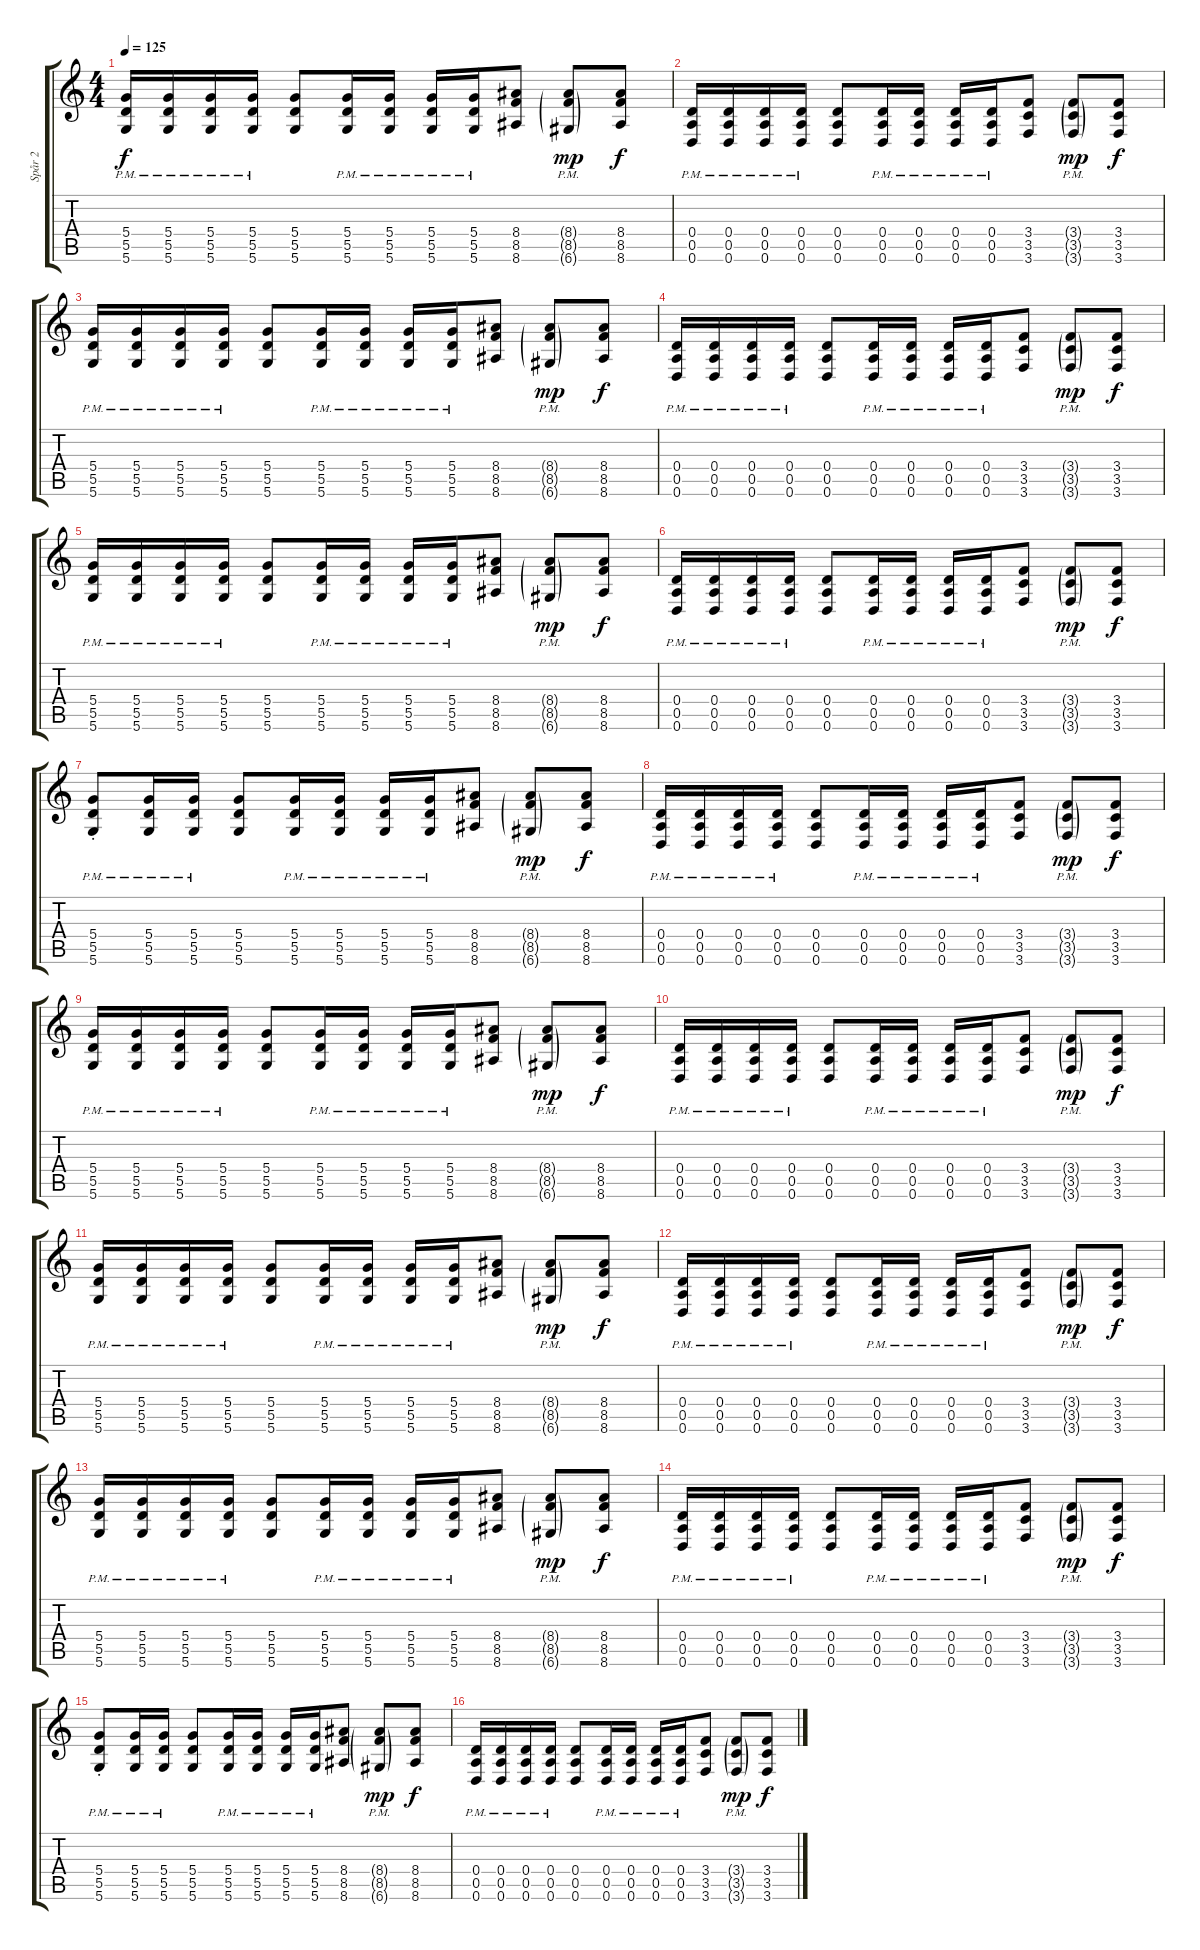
\track ("Spår 2" "Spår 2") {instrument overdrivenguitar}
\staff {score tabs}
\tuning (E4 B3 G3 D3 A2 D2) {hide}
\ts (4 4)
\tempo 125
\clef g2
\ks c
(5.4{pm} 5.5{pm} 5.6{pm}).16{dy f} (5.4{pm} 5.5{pm} 5.6{pm}).16 (5.4{pm} 5.5{pm} 5.6{pm}).16 (5.4{pm} 5.5{pm} 5.6{pm}).16 (5.4 5.5 5.6).8 (5.4{pm} 5.5{pm} 5.6{pm}).16 (5.4{pm} 5.5{pm} 5.6{pm}).16 (5.4{pm} 5.5{pm} 5.6{pm}).16 (5.4{pm} 5.5{pm} 5.6{pm}).16 (8.4 8.5 8.6).8 (8.4{g pm} 8.5{g pm} 6.6{g pm}).8{dy mp} (8.4 8.5 8.6).8{dy f} |
(0.4{pm} 0.5{pm} 0.6{pm}).16 (0.4{pm} 0.5{pm} 0.6{pm}).16 (0.4{pm} 0.5{pm} 0.6{pm}).16 (0.4{pm} 0.5{pm} 0.6{pm}).16 (0.4 0.5 0.6).8 (0.4{pm} 0.5{pm} 0.6{pm}).16 (0.4{pm} 0.5{pm} 0.6{pm}).16 (0.4{pm} 0.5{pm} 0.6{pm}).16 (0.4{pm} 0.5{pm} 0.6{pm}).16 (3.4 3.5 3.6).8 (3.4{g pm} 3.5{g pm} 3.6{g pm}).8{dy mp} (3.4 3.5 3.6).8{dy f} |
(5.4{pm} 5.5{pm} 5.6{pm}).16 (5.4{pm} 5.5{pm} 5.6{pm}).16 (5.4{pm} 5.5{pm} 5.6{pm}).16 (5.4{pm} 5.5{pm} 5.6{pm}).16 (5.4 5.5 5.6).8 (5.4{pm} 5.5{pm} 5.6{pm}).16 (5.4{pm} 5.5{pm} 5.6{pm}).16 (5.4{pm} 5.5{pm} 5.6{pm}).16 (5.4{pm} 5.5{pm} 5.6{pm}).16 (8.4 8.5 8.6).8 (8.4{g pm} 8.5{g pm} 6.6{g pm}).8{dy mp} (8.4 8.5 8.6).8{dy f} |
(0.4{pm} 0.5{pm} 0.6{pm}).16 (0.4{pm} 0.5{pm} 0.6{pm}).16 (0.4{pm} 0.5{pm} 0.6{pm}).16 (0.4{pm} 0.5{pm} 0.6{pm}).16 (0.4 0.5 0.6).8 (0.4{pm} 0.5{pm} 0.6{pm}).16 (0.4{pm} 0.5{pm} 0.6{pm}).16 (0.4{pm} 0.5{pm} 0.6{pm}).16 (0.4{pm} 0.5{pm} 0.6{pm}).16 (3.4 3.5 3.6).8 (3.4{g pm} 3.5{g pm} 3.6{g pm}).8{dy mp} (3.4 3.5 3.6).8{dy f} |
(5.4{pm} 5.5{pm} 5.6{pm}).16 (5.4{pm} 5.5{pm} 5.6{pm}).16 (5.4{pm} 5.5{pm} 5.6{pm}).16 (5.4{pm} 5.5{pm} 5.6{pm}).16 (5.4 5.5 5.6).8 (5.4{pm} 5.5{pm} 5.6{pm}).16 (5.4{pm} 5.5{pm} 5.6{pm}).16 (5.4{pm} 5.5{pm} 5.6{pm}).16 (5.4{pm} 5.5{pm} 5.6{pm}).16 (8.4 8.5 8.6).8 (8.4{g pm} 8.5{g pm} 6.6{g pm}).8{dy mp} (8.4 8.5 8.6).8{dy f} |
(0.4{pm} 0.5{pm} 0.6{pm}).16 (0.4{pm} 0.5{pm} 0.6{pm}).16 (0.4{pm} 0.5{pm} 0.6{pm}).16 (0.4{pm} 0.5{pm} 0.6{pm}).16 (0.4 0.5 0.6).8 (0.4{pm} 0.5{pm} 0.6{pm}).16 (0.4{pm} 0.5{pm} 0.6{pm}).16 (0.4{pm} 0.5{pm} 0.6{pm}).16 (0.4{pm} 0.5{pm} 0.6{pm}).16 (3.4 3.5 3.6).8 (3.4{g pm} 3.5{g pm} 3.6{g pm}).8{dy mp} (3.4 3.5 3.6).8{dy f} |
(5.4{pm st} 5.5{pm st} 5.6{pm st}).8 (5.4{pm} 5.5{pm} 5.6{pm}).16 (5.4{pm} 5.5{pm} 5.6{pm}).16 (5.4 5.5 5.6).8 (5.4{pm} 5.5{pm} 5.6{pm}).16 (5.4{pm} 5.5{pm} 5.6{pm}).16 (5.4{pm} 5.5{pm} 5.6{pm}).16 (5.4{pm} 5.5{pm} 5.6{pm}).16 (8.4 8.5 8.6).8 (8.4{g pm} 8.5{g pm} 6.6{g pm}).8{dy mp} (8.4 8.5 8.6).8{dy f} |
(0.4{pm} 0.5{pm} 0.6{pm}).16 (0.4{pm} 0.5{pm} 0.6{pm}).16 (0.4{pm} 0.5{pm} 0.6{pm}).16 (0.4{pm} 0.5{pm} 0.6{pm}).16 (0.4 0.5 0.6).8 (0.4{pm} 0.5{pm} 0.6{pm}).16 (0.4{pm} 0.5{pm} 0.6{pm}).16 (0.4{pm} 0.5{pm} 0.6{pm}).16 (0.4{pm} 0.5{pm} 0.6{pm}).16 (3.4 3.5 3.6).8 (3.4{g pm} 3.5{g pm} 3.6{g pm}).8{dy mp} (3.4 3.5 3.6).8{dy f} |
(5.4{pm} 5.5{pm} 5.6{pm}).16 (5.4{pm} 5.5{pm} 5.6{pm}).16 (5.4{pm} 5.5{pm} 5.6{pm}).16 (5.4{pm} 5.5{pm} 5.6{pm}).16 (5.4 5.5 5.6).8 (5.4{pm} 5.5{pm} 5.6{pm}).16 (5.4{pm} 5.5{pm} 5.6{pm}).16 (5.4{pm} 5.5{pm} 5.6{pm}).16 (5.4{pm} 5.5{pm} 5.6{pm}).16 (8.4 8.5 8.6).8 (8.4{g pm} 8.5{g pm} 6.6{g pm}).8{dy mp} (8.4 8.5 8.6).8{dy f} |
(0.4{pm} 0.5{pm} 0.6{pm}).16 (0.4{pm} 0.5{pm} 0.6{pm}).16 (0.4{pm} 0.5{pm} 0.6{pm}).16 (0.4{pm} 0.5{pm} 0.6{pm}).16 (0.4 0.5 0.6).8 (0.4{pm} 0.5{pm} 0.6{pm}).16 (0.4{pm} 0.5{pm} 0.6{pm}).16 (0.4{pm} 0.5{pm} 0.6{pm}).16 (0.4{pm} 0.5{pm} 0.6{pm}).16 (3.4 3.5 3.6).8 (3.4{g pm} 3.5{g pm} 3.6{g pm}).8{dy mp} (3.4 3.5 3.6).8{dy f} |
(5.4{pm} 5.5{pm} 5.6{pm}).16 (5.4{pm} 5.5{pm} 5.6{pm}).16 (5.4{pm} 5.5{pm} 5.6{pm}).16 (5.4{pm} 5.5{pm} 5.6{pm}).16 (5.4 5.5 5.6).8 (5.4{pm} 5.5{pm} 5.6{pm}).16 (5.4{pm} 5.5{pm} 5.6{pm}).16 (5.4{pm} 5.5{pm} 5.6{pm}).16 (5.4{pm} 5.5{pm} 5.6{pm}).16 (8.4 8.5 8.6).8 (8.4{g pm} 8.5{g pm} 6.6{g pm}).8{dy mp} (8.4 8.5 8.6).8{dy f} |
(0.4{pm} 0.5{pm} 0.6{pm}).16 (0.4{pm} 0.5{pm} 0.6{pm}).16 (0.4{pm} 0.5{pm} 0.6{pm}).16 (0.4{pm} 0.5{pm} 0.6{pm}).16 (0.4 0.5 0.6).8 (0.4{pm} 0.5{pm} 0.6{pm}).16 (0.4{pm} 0.5{pm} 0.6{pm}).16 (0.4{pm} 0.5{pm} 0.6{pm}).16 (0.4{pm} 0.5{pm} 0.6{pm}).16 (3.4 3.5 3.6).8 (3.4{g pm} 3.5{g pm} 3.6{g pm}).8{dy mp} (3.4 3.5 3.6).8{dy f} |
(5.4{pm} 5.5{pm} 5.6{pm}).16 (5.4{pm} 5.5{pm} 5.6{pm}).16 (5.4{pm} 5.5{pm} 5.6{pm}).16 (5.4{pm} 5.5{pm} 5.6{pm}).16 (5.4 5.5 5.6).8 (5.4{pm} 5.5{pm} 5.6{pm}).16 (5.4{pm} 5.5{pm} 5.6{pm}).16 (5.4{pm} 5.5{pm} 5.6{pm}).16 (5.4{pm} 5.5{pm} 5.6{pm}).16 (8.4 8.5 8.6).8 (8.4{g pm} 8.5{g pm} 6.6{g pm}).8{dy mp} (8.4 8.5 8.6).8{dy f} |
(0.4{pm} 0.5{pm} 0.6{pm}).16 (0.4{pm} 0.5{pm} 0.6{pm}).16 (0.4{pm} 0.5{pm} 0.6{pm}).16 (0.4{pm} 0.5{pm} 0.6{pm}).16 (0.4 0.5 0.6).8 (0.4{pm} 0.5{pm} 0.6{pm}).16 (0.4{pm} 0.5{pm} 0.6{pm}).16 (0.4{pm} 0.5{pm} 0.6{pm}).16 (0.4{pm} 0.5{pm} 0.6{pm}).16 (3.4 3.5 3.6).8 (3.4{g pm} 3.5{g pm} 3.6{g pm}).8{dy mp} (3.4 3.5 3.6).8{dy f} |
(5.4{pm st} 5.5{pm st} 5.6{pm st}).8 (5.4{pm} 5.5{pm} 5.6{pm}).16 (5.4{pm} 5.5{pm} 5.6{pm}).16 (5.4 5.5 5.6).8 (5.4{pm} 5.5{pm} 5.6{pm}).16 (5.4{pm} 5.5{pm} 5.6{pm}).16 (5.4{pm} 5.5{pm} 5.6{pm}).16 (5.4{pm} 5.5{pm} 5.6{pm}).16 (8.4 8.5 8.6).8 (8.4{g pm} 8.5{g pm} 6.6{g pm}).8{dy mp} (8.4 8.5 8.6).8{dy f} |
(0.4{pm} 0.5{pm} 0.6{pm}).16 (0.4{pm} 0.5{pm} 0.6{pm}).16 (0.4{pm} 0.5{pm} 0.6{pm}).16 (0.4{pm} 0.5{pm} 0.6{pm}).16 (0.4 0.5 0.6).8 (0.4{pm} 0.5{pm} 0.6{pm}).16 (0.4{pm} 0.5{pm} 0.6{pm}).16 (0.4{pm} 0.5{pm} 0.6{pm}).16 (0.4{pm} 0.5{pm} 0.6{pm}).16 (3.4 3.5 3.6).8 (3.4{g pm} 3.5{g pm} 3.6{g pm}).8{dy mp} (3.4 3.5 3.6).8{dy f}
